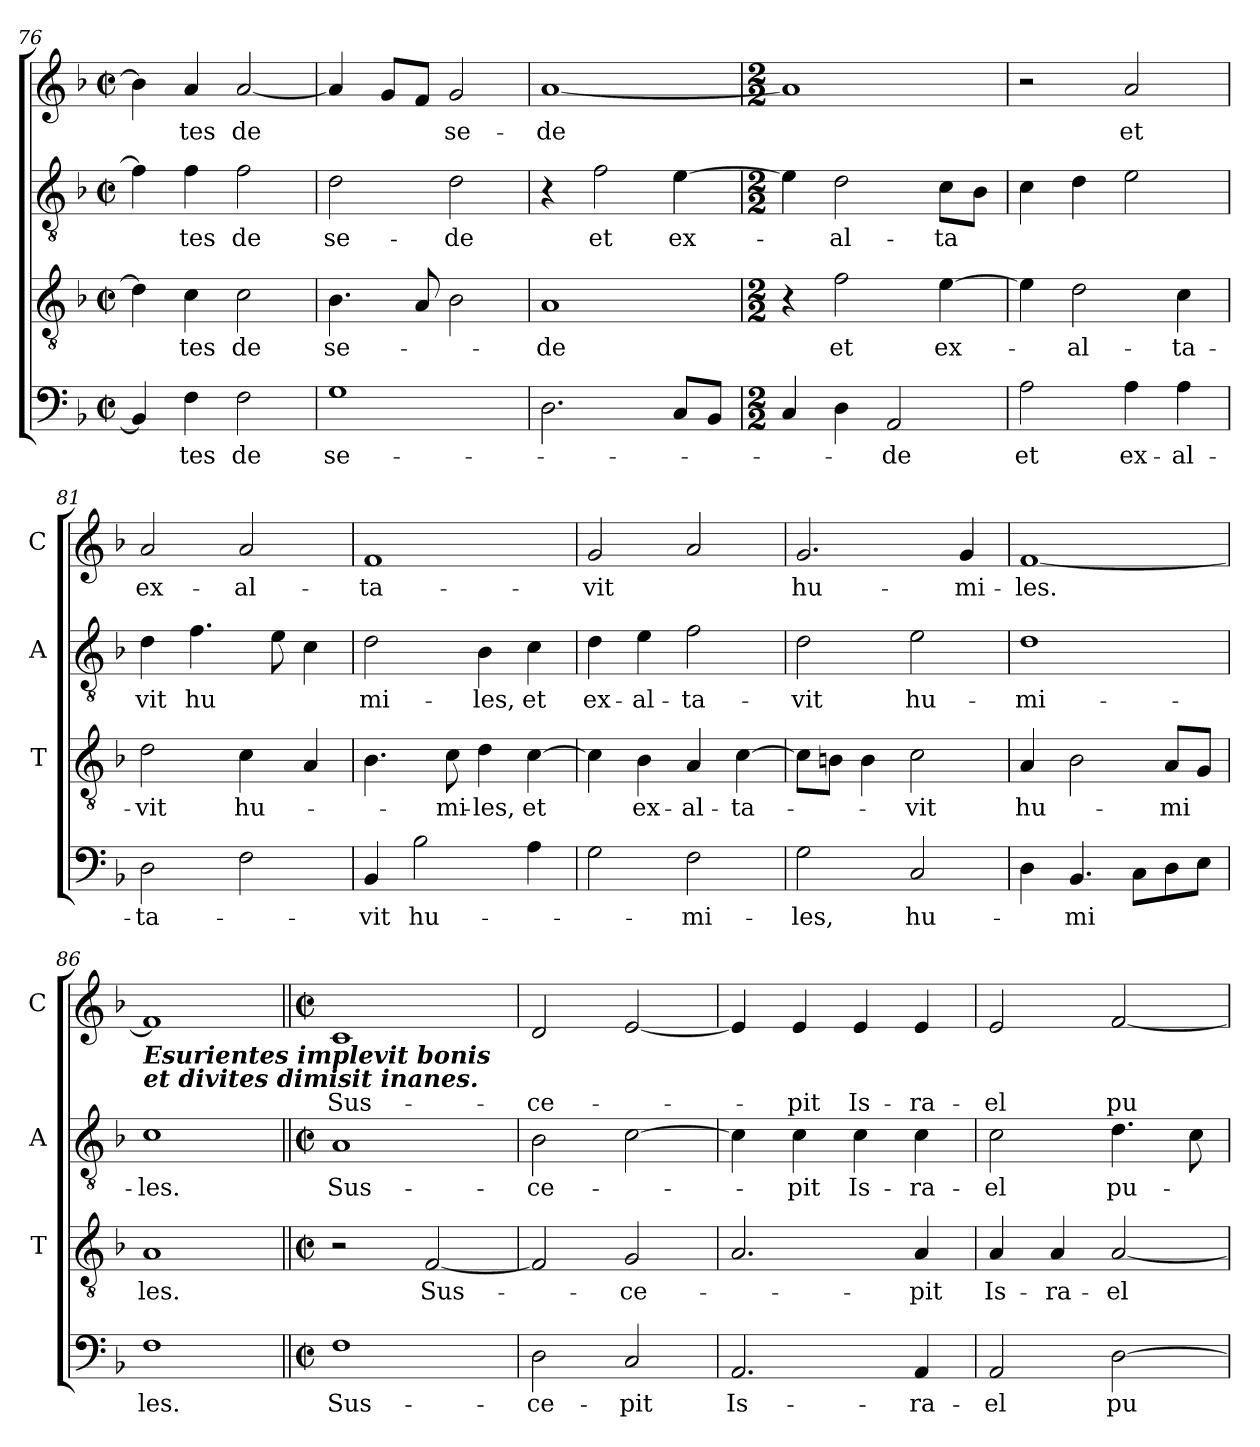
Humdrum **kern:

**kern	**text	**kern	**text	**kern	**text	**kern	**text
*part4	*part4	*part3	*part3	*part2	*part2	*part1	*part1
*staff4	*staff4	*staff3	*staff3	*staff2	*staff2	*staff1	*staff1
*	*	*I'T	*	*I'A	*	*I'C	*
*clefF4	*	*clefGv2	*	*clefGv2	*	*clefG2	*
*k[b-]	*	*k[b-]	*	*k[b-]	*	*k[b-]	*
*F:	*	*F:	*	*F:	*	*F:	*
*M2/2	*	*M2/2	*	*M2/2	*	*M2/2	*
*met(c|)	*	*met(c|)	*	*met(c|)	*	*met(c|)	*
=76	=76	=76	=76	=76	=76	=76	=76
4BB-/]	.	4d\]	.	4f\]	.	4b-\]	.
!	!LO:LY:b	!	!LO:LY:b	!	!LO:LY:b	!	!LO:LY:b
4F\	-tes	4c\	-tes	4f\	-tes	4a/	-tes
!	!LO:LY:b	!	!LO:LY:b	!	!LO:LY:b	!	!LO:LY:b
2F\	de	2c\	de	2f\	de	[2a/	de
=77	=77	=77	=77	=77	=77	=77	=77
!	!LO:LY:b	!	!LO:LY:b	!	!LO:LY:b	!	!
1G	se-	4.B-\	se-	2d\	se-	4a/]	.
.	.	.	.	.	.	8g/L	.
.	.	8A/	.	.	.	8f/J	.
!	!	!	!	!	!LO:LY:b	!	!LO:LY:b
.	.	2B-\	.	2d\	-de	2g/	se-
=78	=78	=78	=78	=78	=78	=78	=78
!	!	!	!LO:LY:b	!	!	!	!LO:LY:b
2.D\	.	1A	-de	4r	.	[1a	-de
!	!	!	!	!	!LO:LY:b	!	!
.	.	.	.	2f\	et	.	.
!	!	!	!	!	!LO:LY:b	!	!
8C/L	.	.	.	[4e\	ex-	.	.
8BB-/J	.	.	.	.	.	.	.
!!LO:LB:g=z
=79	=79	=79	=79	=79	=79	=79	=79
*M2/2	*	*M2/2	*	*M2/2	*	*M2/2	*
4C/	.	4r	.	4e\]	.	1a]	.
!	!	!	!LO:LY:b	!	!LO:LY:b	!	!
4D\	.	2f\	et	2d\	-al-	.	.
!	!LO:LY:b	!	!	!	!	!	!
2AA/	-de	.	.	.	.	.	.
!	!	!	!LO:LY:b	!	!LO:LY:b	!	!
.	.	[4e\	ex-	8c\L	-ta	.	.
.	.	.	.	8B-\J	.	.	.
=80	=80	=80	=80	=80	=80	=80	=80
!	!LO:LY:b	!	!	!	!	!	!
2A\	et	4e\]	.	4c\	.	2r	.
!	!	!	!LO:LY:b	!	!	!	!
.	.	2d\	-al-	4d\	.	.	.
!	!LO:LY:b	!	!	!	!	!	!LO:LY:b
4A\	ex-	.	.	2e\	.	2a/	et
!	!LO:LY:b	!	!LO:LY:b	!	!	!	!
4A\	-al-	4c\	-ta-	.	.	.	.
=81	=81	=81	=81	=81	=81	=81	=81
!	!LO:LY:b	!	!LO:LY:b	!	!LO:LY:b	!	!LO:LY:b
2D\	-ta-	2d\	-vit	4d\	vit	2a/	ex-
!	!	!	!	!	!LO:LY:b	!	!
.	.	.	.	4.f\	hu	.	.
!	!	!	!LO:LY:b	!	!	!	!LO:LY:b
2F\	.	4c\	hu-	.	.	2a/	-al-
.	.	.	.	8e\	.	.	.
.	.	4A/	.	4c\	.	.	.
=82	=82	=82	=82	=82	=82	=82	=82
!	!LO:LY:b	!	!	!	!LO:LY:b	!	!LO:LY:b
4BB-/	-vit	4.B-\	.	2d\	mi-	1f	-ta-
!	!LO:LY:b	!	!	!	!	!	!
2B-\	hu-	.	.	.	.	.	.
!	!	!	!LO:LY:b	!	!	!	!
.	.	8c\	-mi-	.	.	.	.
!	!	!	!LO:LY:b	!	!LO:LY:b	!	!
.	.	4d\	-les,	4B-\	-les,	.	.
!	!	!	!LO:LY:b	!	!LO:LY:b	!	!
4A\	.	[4c\	et	4c\	et	.	.
=83	=83	=83	=83	=83	=83	=83	=83
!	!	!	!	!	!LO:LY:b	!	!LO:LY:b
2G\	.	4c\]	.	4d\	ex-	2g/	-vit
!	!	!	!LO:LY:b	!	!LO:LY:b	!	!
.	.	4B-\	ex-	4e\	-al-	.	.
!	!LO:LY:b	!	!LO:LY:b	!	!LO:LY:b	!	!
2F\	-mi-	4A/	-al-	2f\	-ta-	2a/	.
!	!	!	!LO:LY:b	!	!	!	!
.	.	[4c\	-ta-	.	.	.	.
!!LO:LB:g=z
=84	=84	=84	=84	=84	=84	=84	=84
!	!LO:LY:b	!	!	!	!LO:LY:b	!	!LO:LY:b
2G\	-­les,	8c\L]	.	2d\	-­vit	2.g/	hu-
.	.	8B\J	.	.	.	.	.
.	.	4B\	.	.	.	.	.
!	!LO:LY:b	!	!LO:LY:b	!	!LO:LY:b	!	!
2C/	hu-	2c\	-vit	2e\	hu-	.	.
!	!	!	!	!	!	!	!LO:LY:b
.	.	.	.	.	.	4g/	-mi-
=85	=85	=85	=85	=85	=85	=85	=85
!	!	!	!LO:LY:b	!	!LO:LY:b	!	!LO:LY:b
4D\	.	4A/	hu-	1d	-mi-	[1f	-les.
!	!LO:LY:b	!	!	!	!	!	!
4.BB-/	-mi	2B-\	.	.	.	.	.
8C\L	.	.	.	.	.	.	.
!	!	!	!LO:LY:b	!	!	!	!
8D\	.	8A/L	-mi	.	.	.	.
8E\J	.	8G/J	.	.	.	.	.
=86	=86	=86	=86	=86	=86	=86	=86
!	!	!	!	!	!	!LO:TX:b:Bi:t=Esurientes implevit bonis\net divites dimisit inanes.	!
!	!LO:LY:b	!	!LO:LY:b	!	!LO:LY:b	!	!
1F	les.	1A	les.	1c	-les.	1f]	.
!!LO:PB:g=z
=87||	=87||	=87||	=87||	=87||	=87||	=87||	=87||
*M2/2	*	*M2/2	*	*M2/2	*	*M2/2	*
*met(c|)	*	*met(c|)	*	*met(c|)	*	*met(c|)	*
!	!LO:LY:b	!	!	!	!LO:LY:b	!	!LO:LY:b
1F	Sus-	2r	.	1A	Sus-	1c	Sus-
!	!	!	!LO:LY:b	!	!	!	!
.	.	[2F/	Sus-	.	.	.	.
=88	=88	=88	=88	=88	=88	=88	=88
!	!LO:LY:b	!	!	!	!LO:LY:b	!	!LO:LY:b
2D\	-ce-	2F/]	.	2B-\	-ce-	2d/	-ce-
!	!LO:LY:b	!	!LO:LY:b	!	!	!	!
2C/	-pit	2G/	-ce-	[2c\	.	[2e/	.
=89	=89	=89	=89	=89	=89	=89	=89
!	!LO:LY:b	!	!	!	!	!	!
2.AA/	Is-	2.A/	.	4c\]	.	4e/]	.
!	!	!	!	!	!LO:LY:b	!	!LO:LY:b
.	.	.	.	4c\	-pit	4e/	-pit
!	!	!	!	!	!LO:LY:b	!	!LO:LY:b
.	.	.	.	4c\	Is-	4e/	Is-
!	!LO:LY:b	!	!LO:LY:b	!	!LO:LY:b	!	!LO:LY:b
4AA/	-ra-	4A/	-pit	4c\	-ra-	4e/	-ra-
=90	=90	=90	=90	=90	=90	=90	=90
!	!LO:LY:b	!	!LO:LY:b	!	!LO:LY:b	!	!LO:LY:b
2AA/	-el	4A/	Is-	2c\	-el	2e/	-el
!	!	!	!LO:LY:b	!	!	!	!
.	.	4A/	-ra-	.	.	.	.
!	!LO:LY:b	!	!LO:LY:b	!	!LO:LY:b	!	!LO:LY:b
[2D\	pu-	[2A/	-el	4.d\	pu-	[2f/	pu-
.	.	.	.	8c\	.	.	.
=	=	=	=	=	=	=	=
*-	*-	*-	*-	*-	*-	*-	*-
